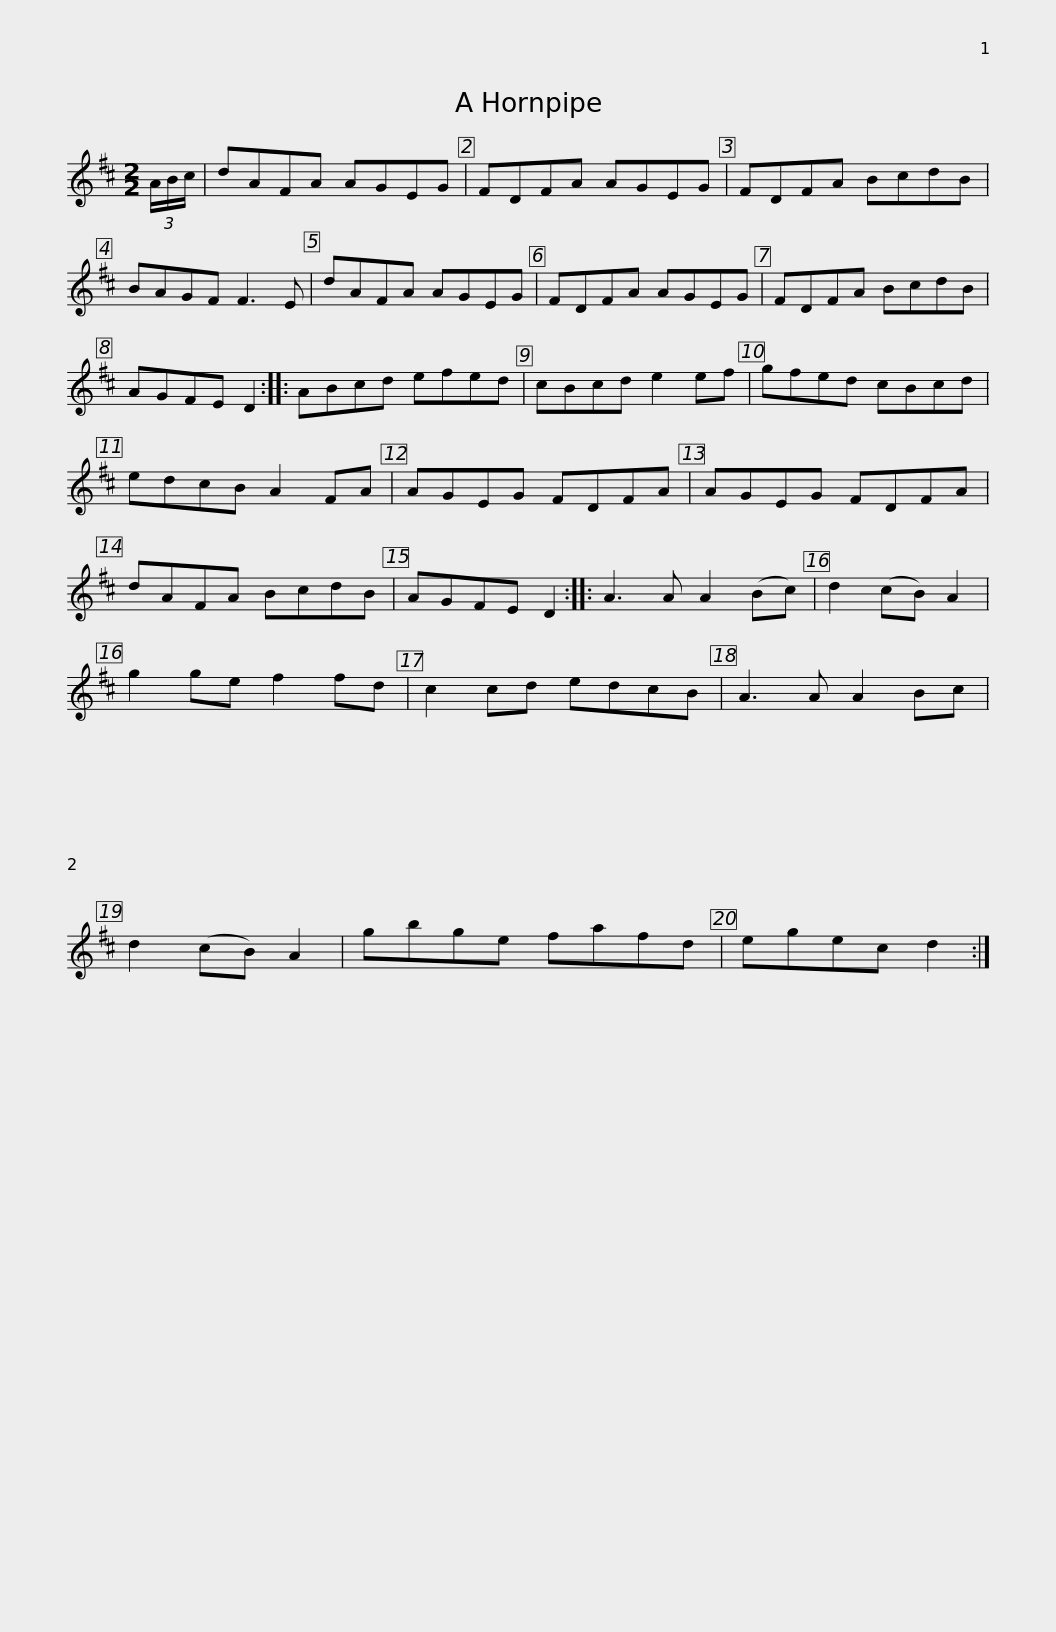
X:1
L:1/8
M:2/2
I:linebreak $
K:D
V:1 treble
V:1
 (3A/B/c/ | dAFA AGEG | FDFA AGEG | FDFA BcdB | BAGF F3 E | %5
 dAFA AGEG |$ FDFA AGEG | FDFA BcdB | AGFE D2 :: ABcd efed | %10
 cBcd e2 ef | gfed cBcd |$ edcB A2 FA | AGEG FDFA | AGEG FDFA | %15
 dAFA BcdB | AGFE D2 :: A3 A A2 (Bc) |$ d2 (cB) A2 | g2 ge f2 fd | %20
 c2 cd edcB | A3 A A2 Bc | d2 (cB) A2 | gbge fafd | egec d2 :| %25
